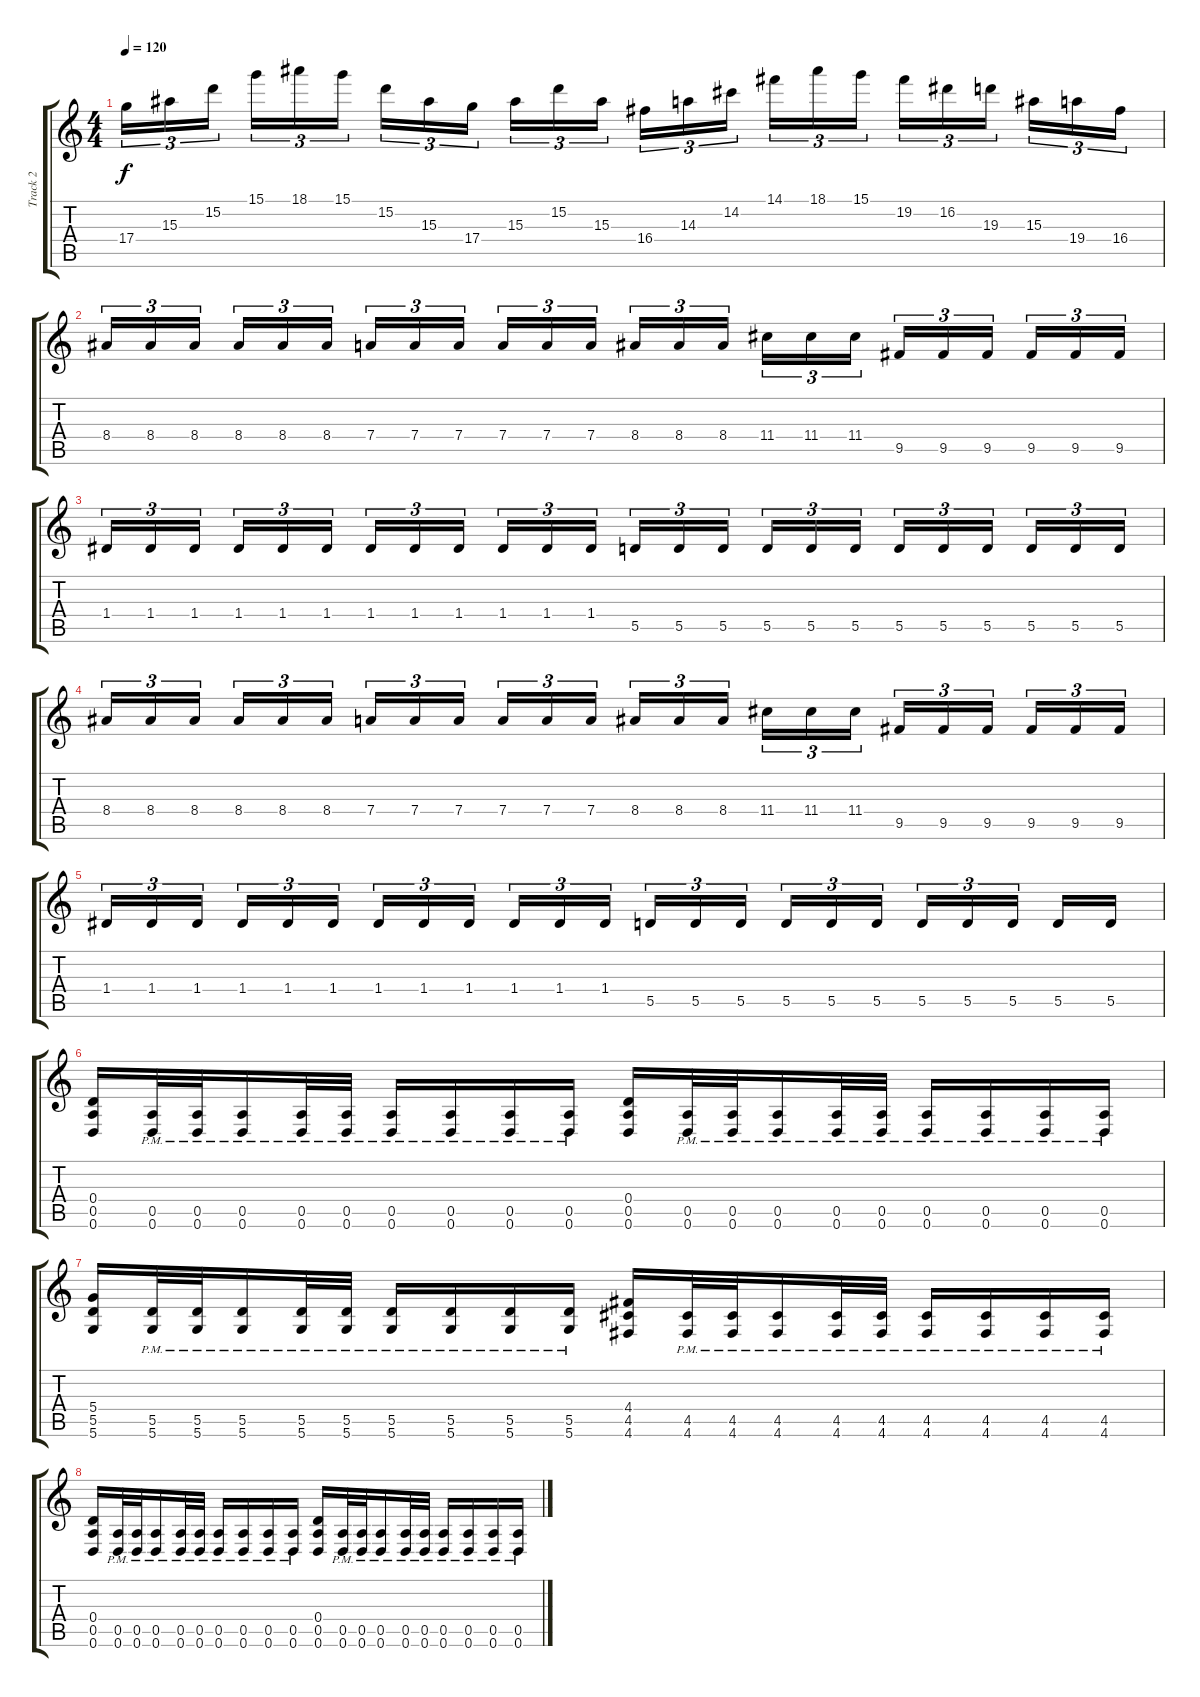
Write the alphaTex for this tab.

\track ("Track 2" "Track 2") {instrument distortionguitar}
\staff {score tabs}
\tuning (E4 B3 G3 D3 A2 D2) {hide}
\ts (4 4)
\tempo 120
\clef g2
\ks c
17.4.16{tu (3 2) dy f} 15.3.16{tu (3 2)} 15.2.16{tu (3 2) beam splitsecondary} 15.1.16{tu (3 2)} 18.1.16{tu (3 2)} 15.1.16{tu (3 2)} 15.2.16{tu (3 2)} 15.3.16{tu (3 2)} 17.4.16{tu (3 2) beam splitsecondary} 15.3.16{tu (3 2)} 15.2.16{tu (3 2)} 15.3.16{tu (3 2)} 16.4.16{tu (3 2)} 14.3.16{tu (3 2)} 14.2.16{tu (3 2) beam splitsecondary} 14.1.16{tu (3 2)} 18.1.16{tu (3 2)} 15.1.16{tu (3 2)} 19.2.16{tu (3 2)} 16.2.16{tu (3 2)} 19.3.16{tu (3 2) beam splitsecondary} 15.3.16{tu (3 2)} 19.4.16{tu (3 2)} 16.4.16{tu (3 2)} |
8.4.16{tu (3 2)} 8.4.16{tu (3 2)} 8.4.16{tu (3 2) beam splitsecondary} 8.4.16{tu (3 2)} 8.4.16{tu (3 2)} 8.4.16{tu (3 2)} 7.4.16{tu (3 2)} 7.4.16{tu (3 2)} 7.4.16{tu (3 2) beam splitsecondary} 7.4.16{tu (3 2)} 7.4.16{tu (3 2)} 7.4.16{tu (3 2)} 8.4.16{tu (3 2)} 8.4.16{tu (3 2)} 8.4.16{tu (3 2) beam splitsecondary} 11.4.16{tu (3 2)} 11.4.16{tu (3 2)} 11.4.16{tu (3 2)} 9.5.16{tu (3 2)} 9.5.16{tu (3 2)} 9.5.16{tu (3 2) beam splitsecondary} 9.5.16{tu (3 2)} 9.5.16{tu (3 2)} 9.5.16{tu (3 2)} |
1.4.16{tu (3 2)} 1.4.16{tu (3 2)} 1.4.16{tu (3 2) beam splitsecondary} 1.4.16{tu (3 2)} 1.4.16{tu (3 2)} 1.4.16{tu (3 2)} 1.4.16{tu (3 2)} 1.4.16{tu (3 2)} 1.4.16{tu (3 2) beam splitsecondary} 1.4.16{tu (3 2)} 1.4.16{tu (3 2)} 1.4.16{tu (3 2)} 5.5.16{tu (3 2)} 5.5.16{tu (3 2)} 5.5.16{tu (3 2) beam splitsecondary} 5.5.16{tu (3 2)} 5.5.16{tu (3 2)} 5.5.16{tu (3 2)} 5.5.16{tu (3 2)} 5.5.16{tu (3 2)} 5.5.16{tu (3 2) beam splitsecondary} 5.5.16{tu (3 2)} 5.5.16{tu (3 2)} 5.5.16{tu (3 2)} |
8.4.16{tu (3 2)} 8.4.16{tu (3 2)} 8.4.16{tu (3 2) beam splitsecondary} 8.4.16{tu (3 2)} 8.4.16{tu (3 2)} 8.4.16{tu (3 2)} 7.4.16{tu (3 2)} 7.4.16{tu (3 2)} 7.4.16{tu (3 2) beam splitsecondary} 7.4.16{tu (3 2)} 7.4.16{tu (3 2)} 7.4.16{tu (3 2)} 8.4.16{tu (3 2)} 8.4.16{tu (3 2)} 8.4.16{tu (3 2) beam splitsecondary} 11.4.16{tu (3 2)} 11.4.16{tu (3 2)} 11.4.16{tu (3 2)} 9.5.16{tu (3 2)} 9.5.16{tu (3 2)} 9.5.16{tu (3 2) beam splitsecondary} 9.5.16{tu (3 2)} 9.5.16{tu (3 2)} 9.5.16{tu (3 2)} |
1.4.16{tu (3 2)} 1.4.16{tu (3 2)} 1.4.16{tu (3 2) beam splitsecondary} 1.4.16{tu (3 2)} 1.4.16{tu (3 2)} 1.4.16{tu (3 2)} 1.4.16{tu (3 2)} 1.4.16{tu (3 2)} 1.4.16{tu (3 2) beam splitsecondary} 1.4.16{tu (3 2)} 1.4.16{tu (3 2)} 1.4.16{tu (3 2)} 5.5.16{tu (3 2)} 5.5.16{tu (3 2)} 5.5.16{tu (3 2) beam splitsecondary} 5.5.16{tu (3 2)} 5.5.16{tu (3 2)} 5.5.16{tu (3 2)} 5.5.16{tu (3 2)} 5.5.16{tu (3 2)} 5.5.16{tu (3 2) beam splitsecondary} 5.5.16 5.5.16 |
(0.4 0.5 0.6).16 (0.5{pm} 0.6{pm}).32 (0.5{pm} 0.6{pm}).32 (0.5{pm} 0.6{pm}).16 (0.5{pm} 0.6{pm}).32 (0.5{pm} 0.6{pm}).32 (0.5{pm} 0.6{pm}).16 (0.5{pm} 0.6{pm}).16 (0.5{pm} 0.6{pm}).16 (0.5{pm} 0.6{pm}).16 (0.4 0.5 0.6).16 (0.5{pm} 0.6{pm}).32 (0.5{pm} 0.6{pm}).32 (0.5{pm} 0.6{pm}).16 (0.5{pm} 0.6{pm}).32 (0.5{pm} 0.6{pm}).32 (0.5{pm} 0.6{pm}).16 (0.5{pm} 0.6{pm}).16 (0.5{pm} 0.6{pm}).16 (0.5{pm} 0.6{pm}).16 |
(5.4 5.5 5.6).16 (5.5{pm} 5.6{pm}).32 (5.5{pm} 5.6{pm}).32 (5.5{pm} 5.6{pm}).16 (5.5{pm} 5.6{pm}).32 (5.5{pm} 5.6{pm}).32 (5.5{pm} 5.6{pm}).16 (5.5{pm} 5.6{pm}).16 (5.5{pm} 5.6{pm}).16 (5.5{pm} 5.6{pm}).16 (4.4 4.5 4.6).16 (4.5{pm} 4.6{pm}).32 (4.5{pm} 4.6{pm}).32 (4.5{pm} 4.6{pm}).16 (4.5{pm} 4.6{pm}).32 (4.5{pm} 4.6{pm}).32 (4.5{pm} 4.6{pm}).16 (4.5{pm} 4.6{pm}).16 (4.5{pm} 4.6{pm}).16 (4.5{pm} 4.6{pm}).16 |
(0.4 0.5 0.6).16 (0.5{pm} 0.6{pm}).32 (0.5{pm} 0.6{pm}).32 (0.5{pm} 0.6{pm}).16 (0.5{pm} 0.6{pm}).32 (0.5{pm} 0.6{pm}).32 (0.5{pm} 0.6{pm}).16 (0.5{pm} 0.6{pm}).16 (0.5{pm} 0.6{pm}).16 (0.5{pm} 0.6{pm}).16 (0.4 0.5 0.6).16 (0.5{pm} 0.6{pm}).32 (0.5{pm} 0.6{pm}).32 (0.5{pm} 0.6{pm}).16 (0.5{pm} 0.6{pm}).32 (0.5{pm} 0.6{pm}).32 (0.5{pm} 0.6{pm}).16 (0.5{pm} 0.6{pm}).16 (0.5{pm} 0.6{pm}).16 (0.5{pm} 0.6{pm}).16
